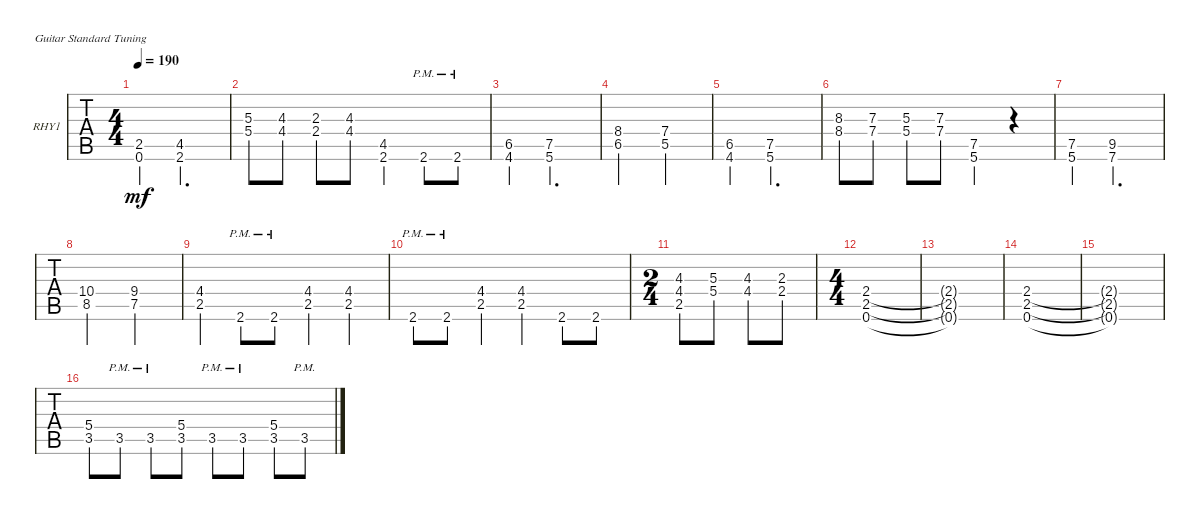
\defaultSystemsLayout 4
\bracketExtendMode groupsimilarinstruments
\firstSystemTrackNameOrientation horizontal
\otherSystemsTrackNameOrientation horizontal
\track ("Rhythm Guitar 1" "RHY1") {instrument overdrivenguitar}
\staff {tabs}
\tuning (E4 B3 G3 D3 A2 E2)
\ts (4 4)
\tempo 190
\clef g2
\ks c
(0.6{st} 2.5{st}).4{dy mf} (2.6 4.5).2{d} |
(5.4 5.3).8 (4.3 4.4).8 (2.4 2.3).8 (4.3 4.4).8 (2.6{st} 4.5{st}).4 2.6{pm}.8 2.6{pm}.8 |
(4.6{st} 6.5{st}).4 (5.6 7.5).2{d} |
(6.5 8.4).2 (5.5 7.4).2 |
(4.6{st} 6.5{st}).4 (5.6 7.5).2{d} |
(8.4 8.3).8 (7.3 7.4).8 (5.4 5.3).8 (7.3 7.4).8 (5.6{st} 7.5{st}).4 r.4 |
(5.6 7.5{st}).4 (9.5 7.6).2{d} |
(8.5 10.4).2 (7.5 9.4).2 |
(2.5 4.4).4 2.6{pm}.8 2.6{pm}.8 (2.5{st} 4.4{st}).4 (2.5 4.4).4 |
2.6{pm}.8 2.6{pm}.8 (2.5{st} 4.4{st}).4 (2.5 4.4).4 2.6.8 2.6.8 |
\ts (2 4)
(2.5 4.4 4.3).8 (5.4 5.3).8 (4.4 4.3).8 (2.4 2.3).8 |
\ts (4 4)
(0.6 2.5 2.4).1 |
(2.4{t} 2.5{t} 0.6{t}).1 |
(0.6 2.5 2.4).1 |
(2.4{t} 2.5{t} 0.6{t}).1 |
(3.5 5.4).8 3.5{pm}.8 3.5{pm}.8 (3.5 5.4).8 3.5{pm}.8 3.5{pm}.8 (3.5 5.4).8 3.5{pm}.8
